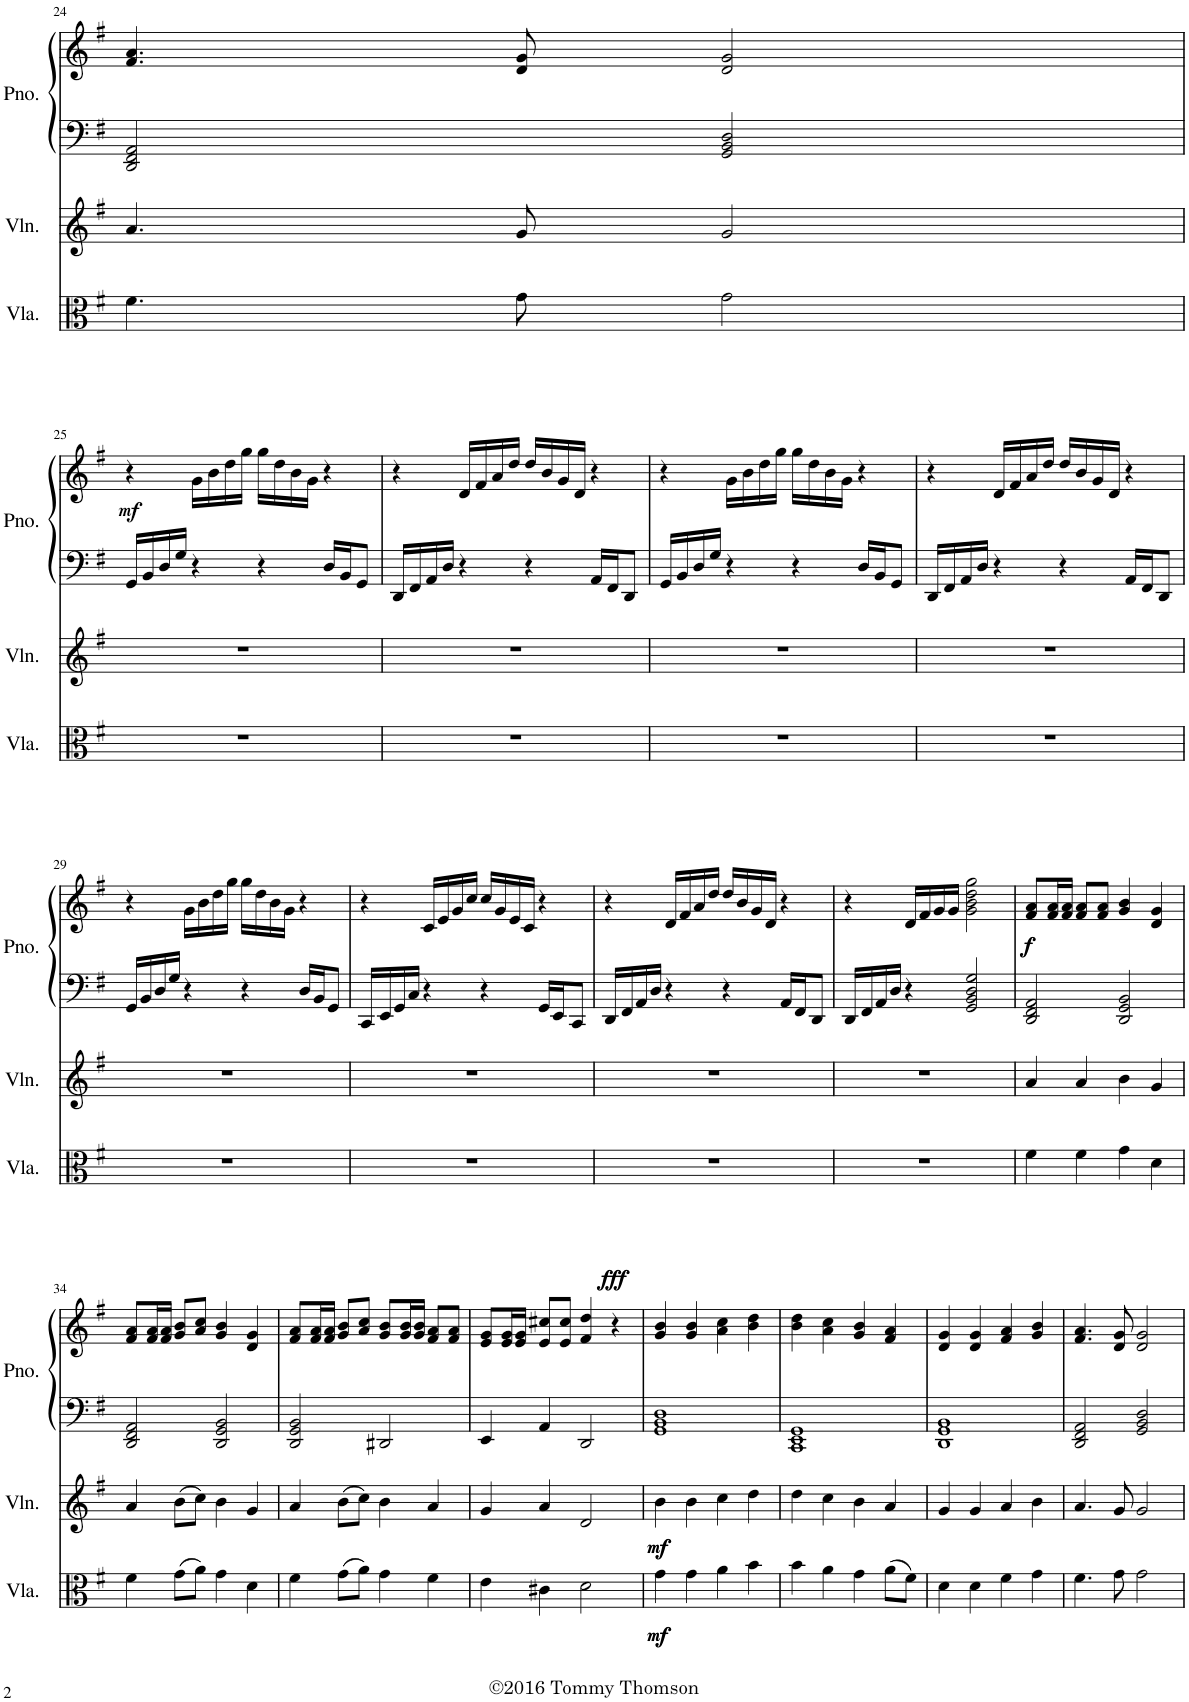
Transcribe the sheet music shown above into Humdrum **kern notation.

**kern	**dynam	**kern	**dynam	**kern	**kern	**dynam
*part3	*part3	*part2	*part2	*part1	*part1	*part1
*staff4	*staff4	*staff3	*staff3	*staff2	*staff1	*staff1/2
*I"Viola	*	*I"Violin	*	*I"Piano	*	*
*I'Vla.	*	*I'Vln.	*	*I'Pno.	*	*
!!LO:PB:g=z
*clefC3	*	*clefG2	*	*clefF4	*clefG2	*
*k[f#]	*	*k[f#]	*	*k[f#]	*k[f#]	*
*M4/4	*	*M4/4	*	*M4/4	*M4/4	*
=24	=24	=24	=24	=24	=24	=24
4.f#\	.	4.a/	.	2DD/ 2FF#/ 2AA/	4.f#/ 4.a/	.
8g\	.	8g/	.	.	8d/ 8g/	.
2g\	.	2g/	.	2GG/ 2BB/ 2D/	2d/ 2g/	.
!!LO:LB:g=z
=25	=25	=25	=25	=25	=25	=25
!	!	!	!	!	!	!LO:DY:b
1r	.	1r	.	16GG/LL	4r	mf
.	.	.	.	16BB/	.	.
.	.	.	.	16D/	.	.
.	.	.	.	16G/JJ	.	.
.	.	.	.	4r	16g\LL	.
.	.	.	.	.	16b\	.
.	.	.	.	.	16dd\	.
.	.	.	.	.	16gg\JJ	.
.	.	.	.	4r	16gg\LL	.
.	.	.	.	.	16dd\	.
.	.	.	.	.	16b\	.
.	.	.	.	.	16g\JJ	.
.	.	.	.	16D/LL	4r	.
.	.	.	.	16BB/J	.	.
.	.	.	.	8GG/J	.	.
=26	=26	=26	=26	=26	=26	=26
1r	.	1r	.	16DD/LL	4r	.
.	.	.	.	16FF#/	.	.
.	.	.	.	16AA/	.	.
.	.	.	.	16D/JJ	.	.
.	.	.	.	4r	16d/LL	.
.	.	.	.	.	16f#/	.
.	.	.	.	.	16a/	.
.	.	.	.	.	16dd/JJ	.
.	.	.	.	4r	16dd/LL	.
.	.	.	.	.	16b/	.
.	.	.	.	.	16g/	.
.	.	.	.	.	16d/JJ	.
.	.	.	.	16AA/LL	4r	.
.	.	.	.	16FF#/J	.	.
.	.	.	.	8DD/J	.	.
=27	=27	=27	=27	=27	=27	=27
1r	.	1r	.	16GG/LL	4r	.
.	.	.	.	16BB/	.	.
.	.	.	.	16D/	.	.
.	.	.	.	16G/JJ	.	.
.	.	.	.	4r	16g\LL	.
.	.	.	.	.	16b\	.
.	.	.	.	.	16dd\	.
.	.	.	.	.	16gg\JJ	.
.	.	.	.	4r	16gg\LL	.
.	.	.	.	.	16dd\	.
.	.	.	.	.	16b\	.
.	.	.	.	.	16g\JJ	.
.	.	.	.	16D/LL	4r	.
.	.	.	.	16BB/J	.	.
.	.	.	.	8GG/J	.	.
=28	=28	=28	=28	=28	=28	=28
1r	.	1r	.	16DD/LL	4r	.
.	.	.	.	16FF#/	.	.
.	.	.	.	16AA/	.	.
.	.	.	.	16D/JJ	.	.
.	.	.	.	4r	16d/LL	.
.	.	.	.	.	16f#/	.
.	.	.	.	.	16a/	.
.	.	.	.	.	16dd/JJ	.
.	.	.	.	4r	16dd/LL	.
.	.	.	.	.	16b/	.
.	.	.	.	.	16g/	.
.	.	.	.	.	16d/JJ	.
.	.	.	.	16AA/LL	4r	.
.	.	.	.	16FF#/J	.	.
.	.	.	.	8DD/J	.	.
!!LO:LB:g=z
=29	=29	=29	=29	=29	=29	=29
1r	.	1r	.	16GG/LL	4r	.
.	.	.	.	16BB/	.	.
.	.	.	.	16D/	.	.
.	.	.	.	16G/JJ	.	.
.	.	.	.	4r	16g\LL	.
.	.	.	.	.	16b\	.
.	.	.	.	.	16dd\	.
.	.	.	.	.	16gg\JJ	.
.	.	.	.	4r	16gg\LL	.
.	.	.	.	.	16dd\	.
.	.	.	.	.	16b\	.
.	.	.	.	.	16g\JJ	.
.	.	.	.	16D/LL	4r	.
.	.	.	.	16BB/J	.	.
.	.	.	.	8GG/J	.	.
=30	=30	=30	=30	=30	=30	=30
1r	.	1r	.	16CC/LL	4r	.
.	.	.	.	16EE/	.	.
.	.	.	.	16GG/	.	.
.	.	.	.	16C/JJ	.	.
.	.	.	.	4r	16c/LL	.
.	.	.	.	.	16e/	.
.	.	.	.	.	16g/	.
.	.	.	.	.	16cc/JJ	.
.	.	.	.	4r	16cc/LL	.
.	.	.	.	.	16g/	.
.	.	.	.	.	16e/	.
.	.	.	.	.	16c/JJ	.
.	.	.	.	16GG/LL	4r	.
.	.	.	.	16EE/J	.	.
.	.	.	.	8CC/J	.	.
=31	=31	=31	=31	=31	=31	=31
1r	.	1r	.	16DD/LL	4r	.
.	.	.	.	16FF#/	.	.
.	.	.	.	16AA/	.	.
.	.	.	.	16D/JJ	.	.
.	.	.	.	4r	16d/LL	.
.	.	.	.	.	16f#/	.
.	.	.	.	.	16a/	.
.	.	.	.	.	16dd/JJ	.
.	.	.	.	4r	16dd/LL	.
.	.	.	.	.	16b/	.
.	.	.	.	.	16g/	.
.	.	.	.	.	16d/JJ	.
.	.	.	.	16AA/LL	4r	.
.	.	.	.	16FF#/J	.	.
.	.	.	.	8DD/J	.	.
=32	=32	=32	=32	=32	=32	=32
1r	.	1r	.	16DD/LL	4r	.
.	.	.	.	16FF#/	.	.
.	.	.	.	16AA/	.	.
.	.	.	.	16D/JJ	.	.
.	.	.	.	4r	16d/LL	.
.	.	.	.	.	16f#/	.
.	.	.	.	.	16g/	.
.	.	.	.	.	16g/JJ	.
.	.	.	.	2GG/ 2BB/ 2D/ 2G/	2g\ 2b\ 2dd\ 2gg\	.
=33	=33	=33	=33	=33	=33	=33
!	!	!	!	!	!	!LO:DY:b
!	!	!	!	!	!	!LO:DY:n=1:b
4f#\	.	4a/	.	2DD/ 2FF#/ 2AA/	8f#/ 8a/L	f f
.	.	.	.	.	16f#/ 16a/L	.
.	.	.	.	.	16f#/ 16a/JJ	.
4f#\	.	4a/	.	.	8f#/ 8a/L	.
.	.	.	.	.	8f#/ 8a/J	.
4g\	.	4b\	.	2DD/ 2GG/ 2BB/	4g/ 4b/	.
4d\	.	4g/	.	.	4d/ 4g/	.
!!LO:LB:g=z
=34	=34	=34	=34	=34	=34	=34
4f#\	.	4a/	.	2DD/ 2FF#/ 2AA/	8f#/ 8a/L	.
.	.	.	.	.	16f#/ 16a/L	.
.	.	.	.	.	16f#/ 16a/JJ	.
(8g\L	.	(8b\L	.	.	8g/ 8b/L	.
8a\J)	.	8cc\J)	.	.	8a/ 8cc/J	.
4g\	.	4b\	.	2DD/ 2GG/ 2BB/	4g/ 4b/	.
4d\	.	4g/	.	.	4d/ 4g/	.
=35	=35	=35	=35	=35	=35	=35
4f#\	.	4a/	.	2DD/ 2GG/ 2BB/	8f#/ 8a/L	.
.	.	.	.	.	16f#/ 16a/L	.
.	.	.	.	.	16f#/ 16a/JJ	.
(8g\L	.	(8b\L	.	.	8g/ 8b/L	.
8a\J)	.	8cc\J)	.	.	8a/ 8cc/J	.
4g\	.	4b\	.	2DD#X/	8g/ 8b/L	.
.	.	.	.	.	16g/ 16b/L	.
.	.	.	.	.	16g/ 16b/JJ	.
4f#\	.	4a/	.	.	8f#/ 8a/L	.
.	.	.	.	.	8f#/ 8a/J	.
=36	=36	=36	=36	=36	=36	=36
4e\	.	4g/	.	4EE/	8e/ 8g/L	.
.	.	.	.	.	16e/ 16g/L	.
.	.	.	.	.	16e/ 16g/JJ	.
4c#X\	.	4a/	.	4AA/	8e/ 8cc#X/L	.
.	.	.	.	.	8e/ 8cc#/J	.
2d\	.	2d/	.	2DD/	4f#/ 4dd/	.
!	!	!	!	!	!	!LO:DY:a
!	!	!	!	!	!	!LO:DY:n=1:a
.	.	.	.	.	4r	fff fff
=37	=37	=37	=37	=37	=37	=37
!	!LO:DY:b	!	!	!	!	!
!	!LO:DY:n=1:b	!	!LO:DY:b	!	!	!
!	!	!	!LO:DY:n=1:b	!	!	!
4g\	mf mf	4b\	mf mf	1GG 1BB 1D	4g/ 4b/	.
4g\	.	4b\	.	.	4g/ 4b/	.
4a\	.	4cc\	.	.	4a\ 4cc\	.
4b\	.	4dd\	.	.	4b\ 4dd\	.
=38	=38	=38	=38	=38	=38	=38
4b\	.	4dd\	.	1CC 1EE 1GG	4b\ 4dd\	.
4a\	.	4cc\	.	.	4a\ 4cc\	.
4g\	.	4b\	.	.	4g/ 4b/	.
(8a\L	.	4a/	.	.	4f#/ 4a/	.
8f#\J)	.	.	.	.	.	.
=39	=39	=39	=39	=39	=39	=39
4d\	.	4g/	.	1DD 1GG 1BB	4d/ 4g/	.
4d\	.	4g/	.	.	4d/ 4g/	.
4f#\	.	4a/	.	.	4f#/ 4a/	.
4g\	.	4b\	.	.	4g/ 4b/	.
=40	=40	=40	=40	=40	=40	=40
4.f#\	.	4.a/	.	2DD/ 2FF#/ 2AA/	4.f#/ 4.a/	.
8g\	.	8g/	.	.	8d/ 8g/	.
2g\	.	2g/	.	2GG/ 2BB/ 2D/	2d/ 2g/	.
=	=	=	=	=	=	=
*-	*-	*-	*-	*-	*-	*-
